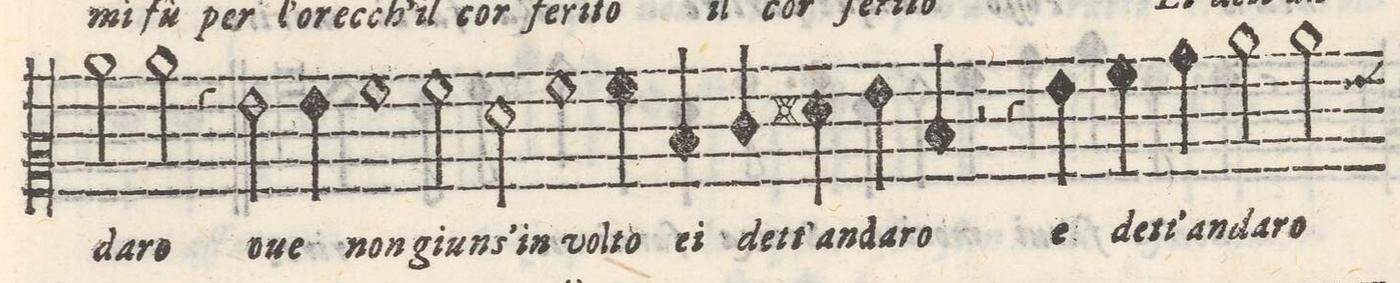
**kern	**text
*I"ALTO	*
*clefC2	*
*k[]	*
*met(C)	*
*M2/1	*
2cc\	-da-
2cc\	-ro
4r	.
2g\	o-
4g\	-ue
=23-	=23-
1a	non
2a\	giun-
2f\	-s`in
=24-	=24-
1a	vol-
4a\	-to
4d/	et
4e/	det-
4f#X\	-t`an-
=25-	=25-
4g\	-da-
4d/	-ro
2r	.
4r	.
4g\	e
4a\	det-
4b\	-t`an-
=26-	=26-
2cc\	-da-
2cc\	-ro
*-	*-
